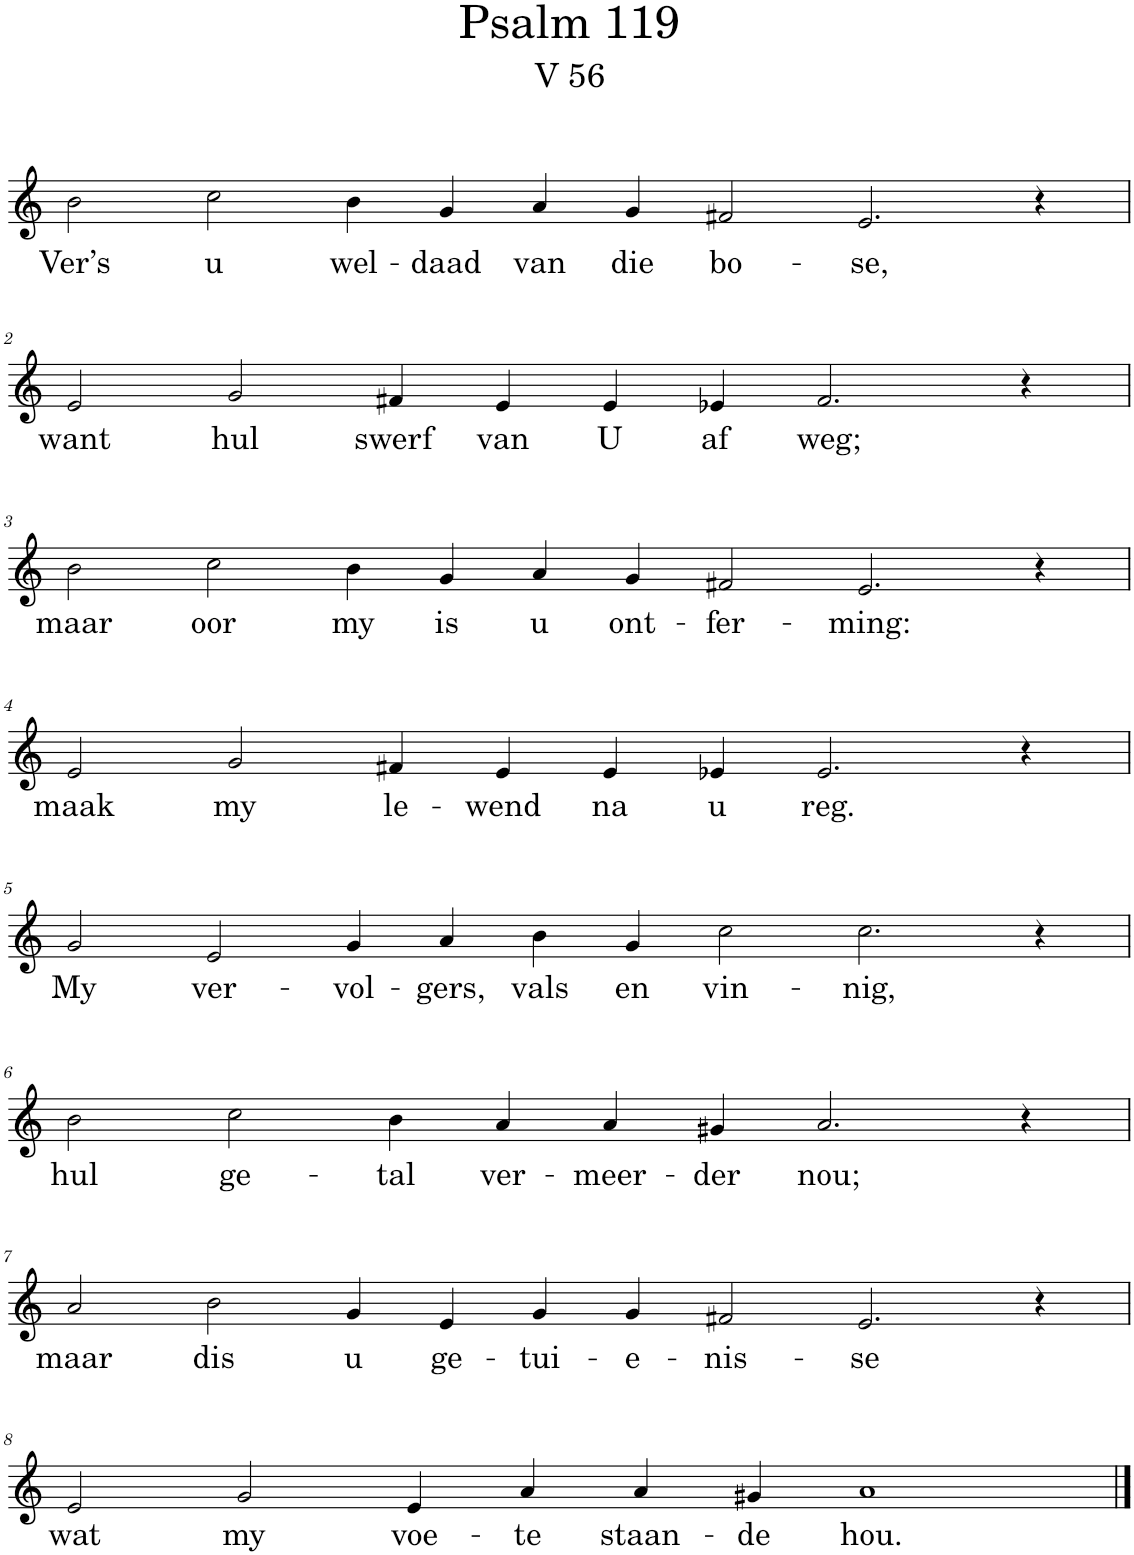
**kern	**text
*part1	*part1
*staff1	*staff1
*I"Pipe Organ	*
*I'Org.	*
*clefG2	*
*k[]	*
*M14/4	*
=1	=1
!	!LO:LY:b
2b\	Ver’s
!	!LO:LY:b
2cc\	u
!	!LO:LY:b
4b\	wel-
!	!LO:LY:b
4g/	-daad
!	!LO:LY:b
4a/	van
!	!LO:LY:b
4g/	die
!	!LO:LY:b
2f#X/	bo-
!	!LO:LY:b
2.e/	-se,
4r	.
!!LO:LB:g=z
=2	=2
*M12/4	*
!	!LO:LY:b
2e/	want
!	!LO:LY:b
2g/	hul
!	!LO:LY:b
4f#X/	swerf
!	!LO:LY:b
4e/	van
!	!LO:LY:b
4e/	U
!	!LO:LY:b
4e-X/	af
!	!LO:LY:b
2.f#/	weg;
4r	.
!!LO:LB:g=z
=3	=3
*M14/4	*
!	!LO:LY:b
2b\	maar
!	!LO:LY:b
2cc\	oor
!	!LO:LY:b
4b\	my
!	!LO:LY:b
4g/	is
!	!LO:LY:b
4a/	u
!	!LO:LY:b
4g/	ont-
!	!LO:LY:b
2f#X/	-fer-
!	!LO:LY:b
2.e/	-ming:
4r	.
!!LO:LB:g=z
=4	=4
*M12/4	*
!	!LO:LY:b
2e/	maak
!	!LO:LY:b
2g/	my
!	!LO:LY:b
4f#X/	le-
!	!LO:LY:b
4e/	-wend
!	!LO:LY:b
4e/	na
!	!LO:LY:b
4e-X/	u
!	!LO:LY:b
2.e-/	reg.
4r	.
!!LO:LB:g=z
=5	=5
*M14/4	*
!	!LO:LY:b
2g/	My
!	!LO:LY:b
2e/	ver-
!	!LO:LY:b
4g/	-vol-
!	!LO:LY:b
4a/	-gers,
!	!LO:LY:b
4b\	vals
!	!LO:LY:b
4g/	en
!	!LO:LY:b
2cc\	vin-
!	!LO:LY:b
2.cc\	-nig,
4r	.
!!LO:LB:g=z
=6	=6
*M12/4	*
!	!LO:LY:b
2b\	hul
!	!LO:LY:b
2cc\	ge-
!	!LO:LY:b
4b\	-tal
!	!LO:LY:b
4a/	ver-
!	!LO:LY:b
4a/	-meer-
!	!LO:LY:b
4g#X/	-der
!	!LO:LY:b
2.a/	nou;
4r	.
!!LO:LB:g=z
=7	=7
*M14/4	*
!	!LO:LY:b
2a/	maar
!	!LO:LY:b
2b\	dis
!	!LO:LY:b
4g/	u
!	!LO:LY:b
4e/	ge-
!	!LO:LY:b
4g/	-tui-
!	!LO:LY:b
4g/	-e-
!	!LO:LY:b
2f#X/	-nis-
!	!LO:LY:b
2.e/	-se
4r	.
!!LO:LB:g=z
=8	=8
!	!LO:LY:b
2e/	wat
!	!LO:LY:b
2g/	my
!	!LO:LY:b
4e/	voe-
!	!LO:LY:b
4a/	-te
!	!LO:LY:b
4a/	staan-
!	!LO:LY:b
4g#X/	-de
!	!LO:LY:b
1a	hou.
==	==
*-	*-
